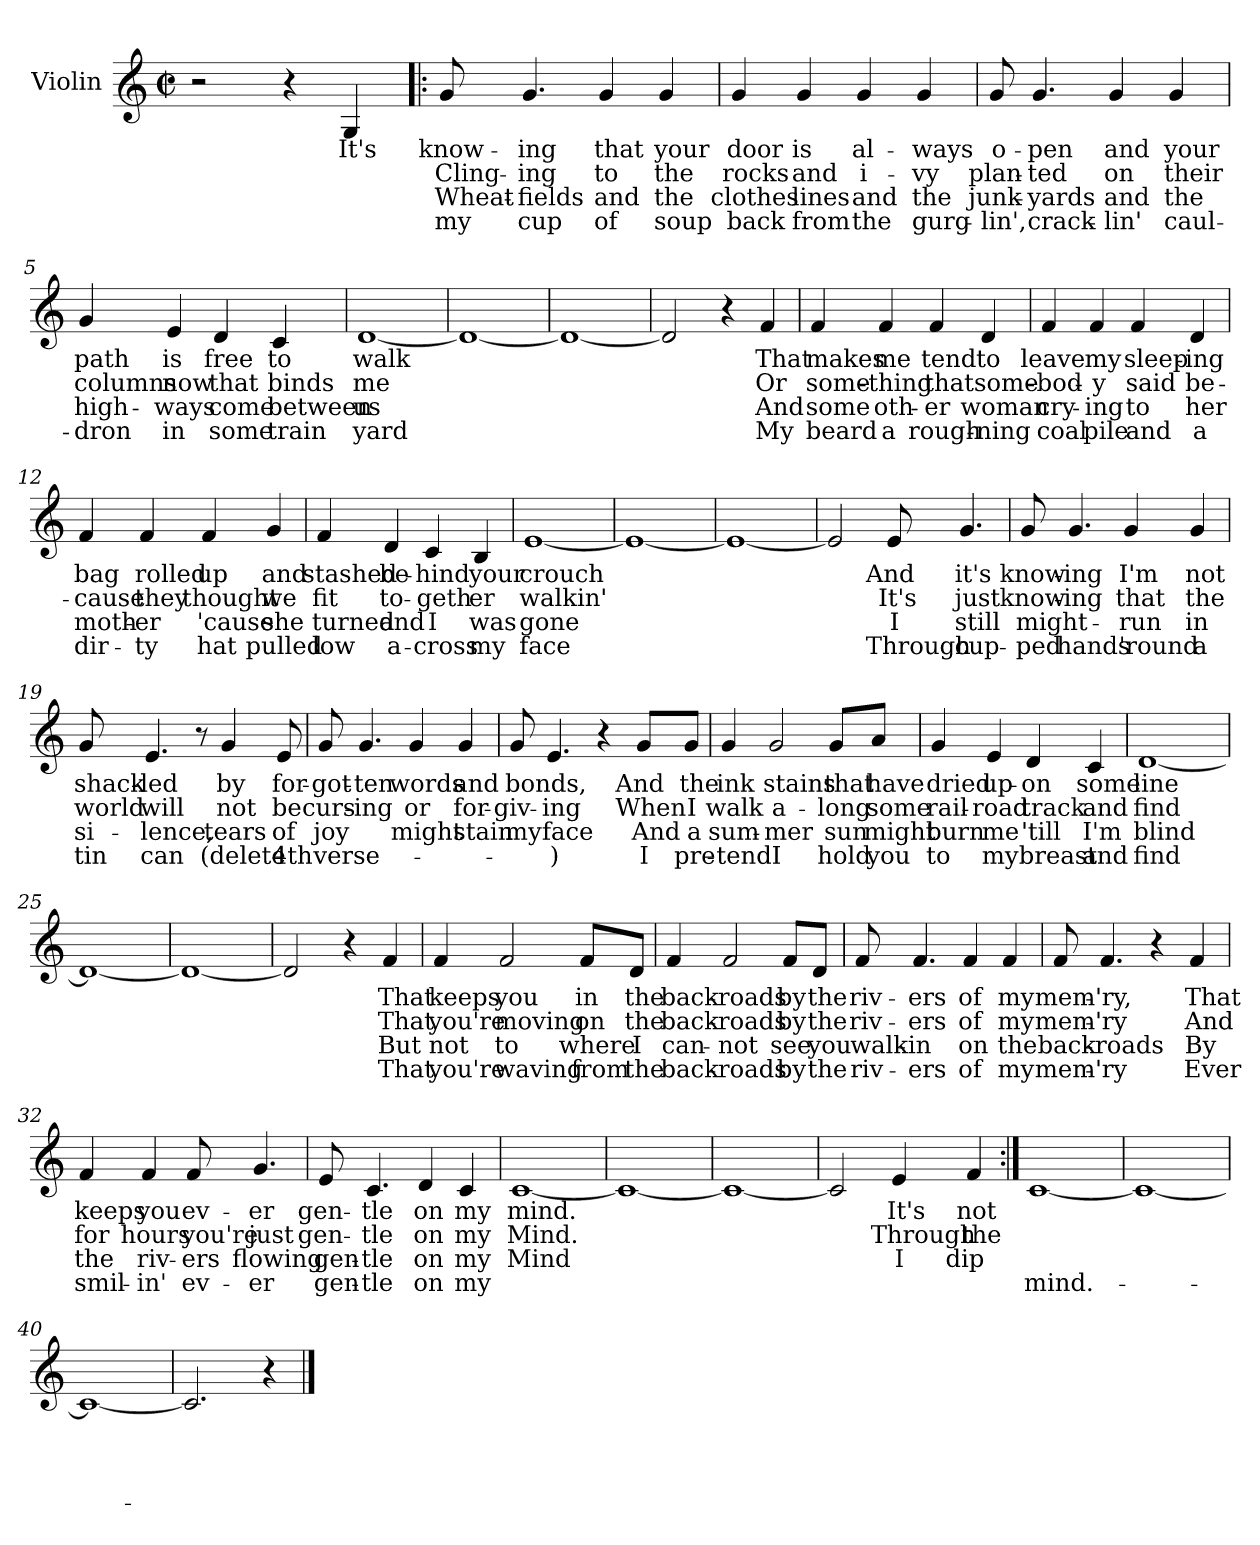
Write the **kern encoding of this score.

**kern	**text	**text	**text	**text
*part1	*part1	*part1	*part1	*part1
*staff1	*staff1	*staff1	*staff1	*staff1
*I"Violin	*	*	*	*
*I'Vln	*	*	*	*
*clefG2	*	*	*	*
*k[]	*	*	*	*
*C:	*	*	*	*
*M2/2	*	*	*	*
*met(c|)	*	*	*	*
=1	=1	=1	=1	=1
2r	.	.	.	.
4r	.	.	.	.
4G/	It's	.	.	.
=2!|:	=2!|:	=2!|:	=2!|:	=2!|:
8g/	know-	Cling-	Wheat-	my
4.g/	-ing	-ing	-fields	cup
4g/	that	to	and	of
4g/	your	the	the	soup
=3	=3	=3	=3	=3
4g/	door	rocks	clothes	back
4g/	is	and	lines	from
4g/	al-	i-	and	the
4g/	-ways	-vy	the	gurg-
=4	=4	=4	=4	=4
8g/	o-	plan-	junk-	-lin',
4.g/	-pen	-ted	-yards	crack-
4g/	and	on	and	-lin'
4g/	your	their	the	caul-
!!LO:LB:g=z
=5	=5	=5	=5	=5
4g/	path	columns	high-	-dron
4e/	is	now	-ways	in
4d/	free	that	come	some
4c/	to	binds	between	train
=6	=6	=6	=6	=6
[1d	walk	me	us	yard
=7	=7	=7	=7	=7
1d_	.	.	.	.
=8	=8	=8	=8	=8
1d_	.	.	.	.
!!LO:LB:g=z
=9	=9	=9	=9	=9
2d/]	.	.	.	.
4r	.	.	.	.
4f/	-That	Or	And	My
=10	=10	=10	=10	=10
4f/	makes	some-	some	beard
4f/	me	-thing	oth-	a
4f/	tend	that	-er	rough-
4d/	to	some-	woman	-ning
=11	=11	=11	=11	=11
4f/	leave	-bod-	cry-	coal
4f/	my	-y	-ing	pile
4f/	sleep-	said	to	and
4d/	-ing	be-	her	a
=12	=12	=12	=12	=12
4f/	bag	-cause	moth-	dir-
4f/	rolled	they	-er	-ty
4f/	up	thought	'cause	hat
4g/	and	we	she	pulled
!!LO:LB:g=z
=13	=13	=13	=13	=13
4f/	stashed	fit	turned	low
4d/	be-	to-	and	a-
4c/	-hind	-geth	I	-cross
4B/	your	er	was	my
=14	=14	=14	=14	=14
[1e	crouch	walkin'	gone	face
=15	=15	=15	=15	=15
1e_	.	.	.	.
=16	=16	=16	=16	=16
1e_	.	.	.	.
!!LO:LB:g=z
=17	=17	=17	=17	=17
2e/]	.	.	.	.
8e/	And	It's	I	Through
4.g/	it's	just	still	cup-
=18	=18	=18	=18	=18
8g/	know-	know-	might-	-ped
4.g/	-ing	-ing	.	hands
4g/	I'm	that	-run	'round
4g/	not	the	in	a
=19	=19	=19	=19	=19
8g/	shack-	world	si-	tin
4.e/	-led	will	-lence,	can
8r	.	.	.	.
4g/	by	not	tears	(delete
8e/	for-	be	of	4th
=20	=20	=20	=20	=20
8g/	-got-	curs-	joy	verse-
4.g/	-ten	-ing	.	.
4g/	words	or	might	.
4g/	and	for-	stain	.
!!LO:LB:g=z
=21	=21	=21	=21	=21
8g/	bonds,	-giv-	my	.
4.e/	.	-ing	face	-)
4r	.	.	.	.
8g/L	And	When	And	I
8g/J	the	I	a	pre-
=22	=22	=22	=22	=22
4g/	ink	walk	sum-	-tend
2g/	stains	a-	-mer	I
8g/L	that	-long	sun	hold
8a/J	have	some	might	you
=23	=23	=23	=23	=23
4g/	dried	rail-	burn	to
4e/	up-	-road	me	my
4d/	-on	track	'till	breast
4c/	some	and	I'm	and
=24	=24	=24	=24	=24
[1d	line	find	blind	find
!!LO:PB:g=z
=25	=25	=25	=25	=25
1d_	.	.	.	.
=26	=26	=26	=26	=26
1d_	.	.	.	.
=27	=27	=27	=27	=27
2d/]	.	.	.	.
4r	.	.	.	.
4f/	That	That	But	That
=28	=28	=28	=28	=28
4f/	keeps	you're	not	you're
2f/	you	moving	to	waving
8f/L	in	on	where	from
8d/J	the	the	I	the
=29	=29	=29	=29	=29
4f/	back-	back-	can-	back-
2f/	-roads	-roads	-not	-roads
8f/L	by	by	see	by
8d/J	the	the	you	the
=30	=30	=30	=30	=30
8f/	riv-	riv-	walk-	riv-
4.f/	-ers	-ers	-in	-ers
4f/	of	of	on	of
4f/	my	my	the	my
=31	=31	=31	=31	=31
8f/	mem-	mem-	back-	mem-
4.f/	-'ry,	-'ry	-roads	-'ry
4r	.	.	.	.
4f/	That	And	By	Ever
!!LO:LB:g=z
=32	=32	=32	=32	=32
4f/	keeps	for	the	smil-
4f/	you	hours	riv-	-in'
8f/	ev-	you're	-ers	ev-
4.g/	-er	just	flowing	-er
=33	=33	=33	=33	=33
8e/	gen-	gen-	gen-	gen-
4.c/	-tle	-tle	-tle	-tle
4d/	on	on	on	on
4c/	my	my	my	my
=34	=34	=34	=34	=34
[1c	mind.	Mind.	Mind	.
=35	=35	=35	=35	=35
1c_	.	.	.	.
=36	=36	=36	=36	=36
1c_	.	.	.	.
=37	=37	=37	=37	=37
2c/]	.	.	.	.
4e/	It's	Through	I	.
4f/	not	the	dip	.
=38:|!	=38:|!	=38:|!	=38:|!	=38:|!
[1c	.	.	.	mind.-
=39	=39	=39	=39	=39
1c_	.	.	.	.
!!LO:LB:g=z
=40	=40	=40	=40	=40
1c_	.	.	.	.
=41	=41	=41	=41	=41
2.c/]	.	.	.	.
4r	.	.	.	.
==	==	==	==	==
*-	*-	*-	*-	*-
